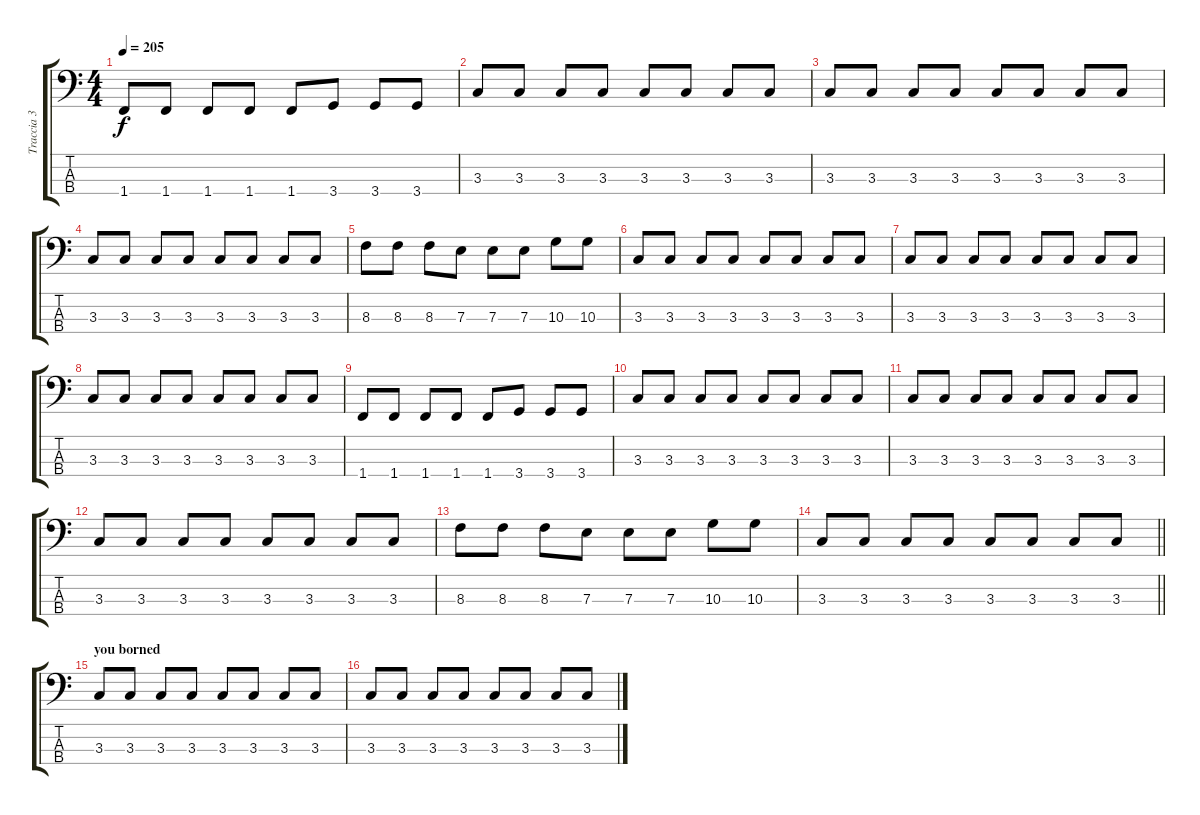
\track ("Traccia 3" "Traccia 3") {instrument electricbassfinger}
\staff {score tabs}
\tuning (G2 D2 A1 E1) {hide}
\ts (4 4)
\tempo 205
\clef f4
\ks c
1.4.8{dy f} 1.4.8 1.4.8 1.4.8 1.4.8 3.4.8 3.4.8 3.4.8 |
3.3.8 3.3.8 3.3.8 3.3.8 3.3.8 3.3.8 3.3.8 3.3.8 |
3.3.8 3.3.8 3.3.8 3.3.8 3.3.8 3.3.8 3.3.8 3.3.8 |
3.3.8 3.3.8 3.3.8 3.3.8 3.3.8 3.3.8 3.3.8 3.3.8 |
8.3.8 8.3.8 8.3.8 7.3.8 7.3.8 7.3.8 10.3.8 10.3.8 |
3.3.8 3.3.8 3.3.8 3.3.8 3.3.8 3.3.8 3.3.8 3.3.8 |
3.3.8 3.3.8 3.3.8 3.3.8 3.3.8 3.3.8 3.3.8 3.3.8 |
3.3.8 3.3.8 3.3.8 3.3.8 3.3.8 3.3.8 3.3.8 3.3.8 |
1.4.8 1.4.8 1.4.8 1.4.8 1.4.8 3.4.8 3.4.8 3.4.8 |
3.3.8 3.3.8 3.3.8 3.3.8 3.3.8 3.3.8 3.3.8 3.3.8 |
3.3.8 3.3.8 3.3.8 3.3.8 3.3.8 3.3.8 3.3.8 3.3.8 |
3.3.8 3.3.8 3.3.8 3.3.8 3.3.8 3.3.8 3.3.8 3.3.8 |
8.3.8 8.3.8 8.3.8 7.3.8 7.3.8 7.3.8 10.3.8 10.3.8 |
\barLineRight lightlight
3.3.8 3.3.8 3.3.8 3.3.8 3.3.8 3.3.8 3.3.8 3.3.8 |
\section ("" "you borned")
3.3.8 3.3.8 3.3.8 3.3.8 3.3.8 3.3.8 3.3.8 3.3.8 |
3.3.8 3.3.8 3.3.8 3.3.8 3.3.8 3.3.8 3.3.8 3.3.8
